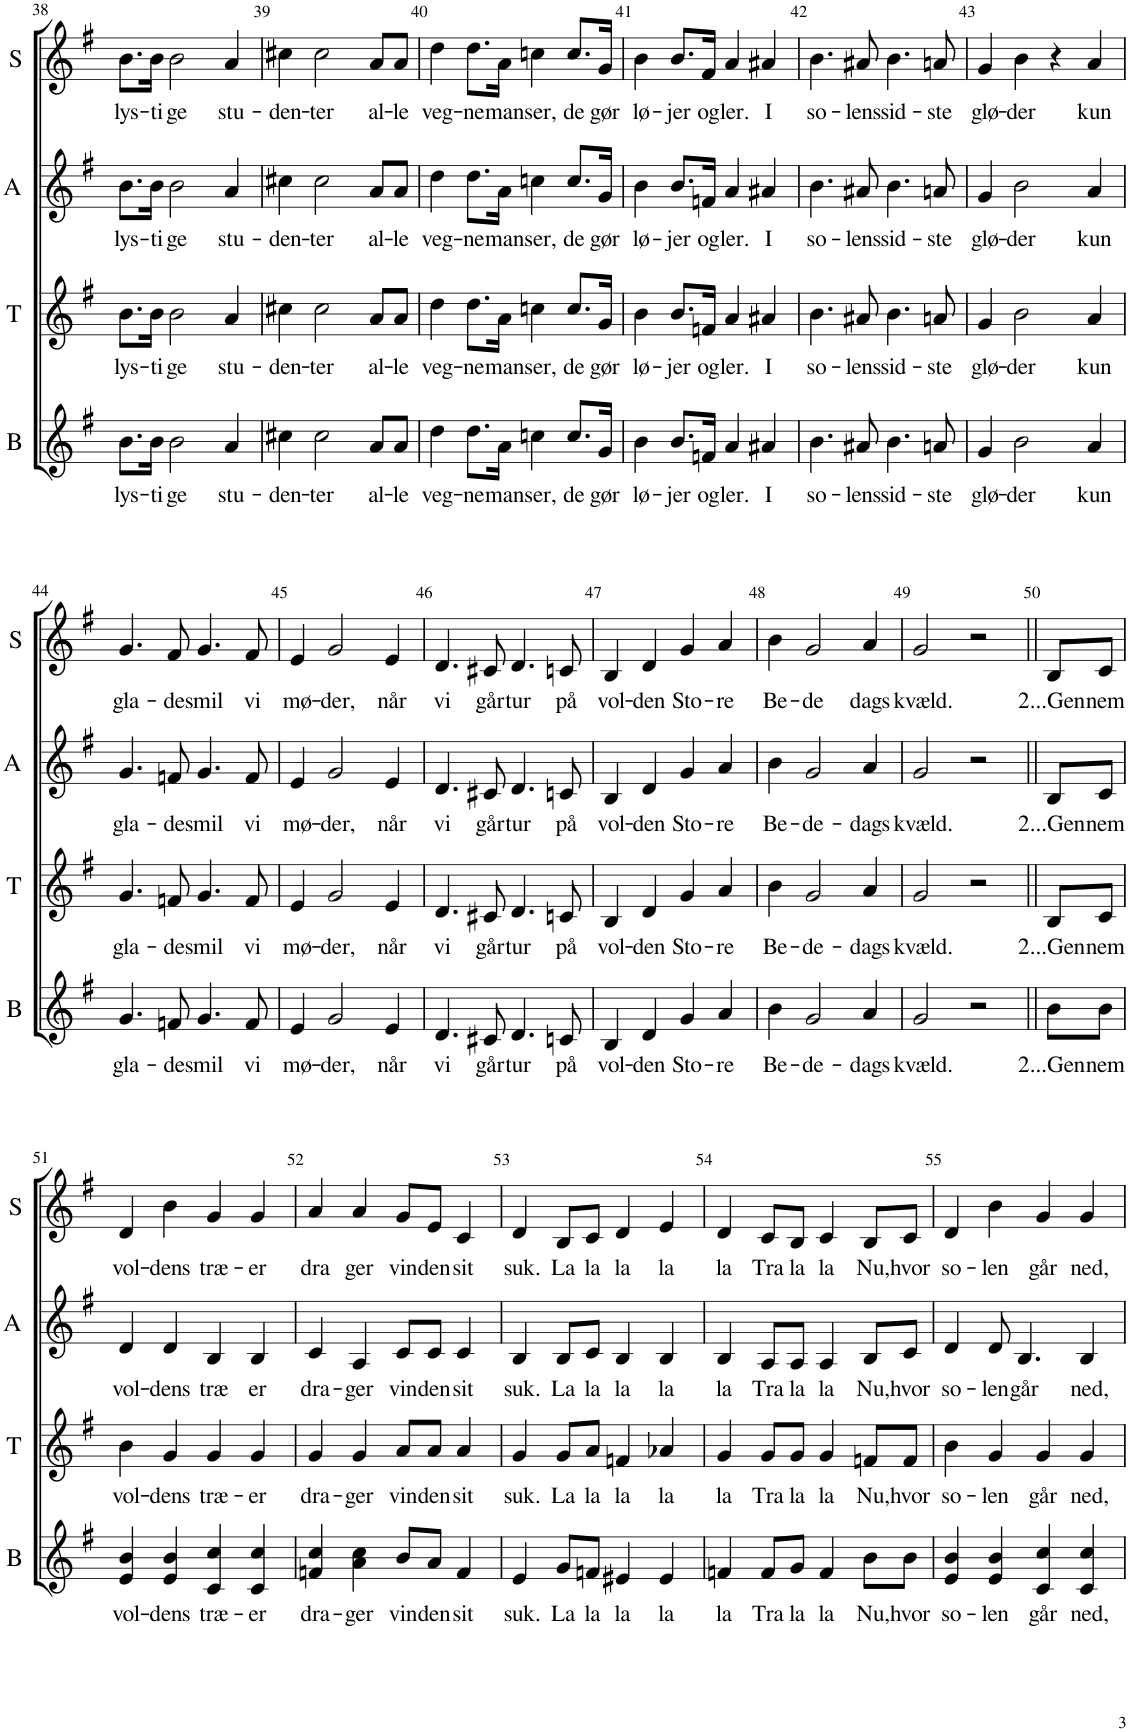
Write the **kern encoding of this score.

**kern	**text	**kern	**text	**kern	**text	**kern	**text
*part4	*part4	*part3	*part3	*part2	*part2	*part1	*part1
*staff4	*staff4	*staff3	*staff3	*staff2	*staff2	*staff1	*staff1
*I"B	*	*I"T	*	*I"A	*	*I"S	*
*I'B	*	*I'T	*	*I'A	*	*I'S	*
!!LO:PB:g=z
*clefG2	*	*clefG2	*	*clefG2	*	*clefG2	*
*k[f#]	*	*k[f#]	*	*k[f#]	*	*k[f#]	*
*M4/4	*	*M4/4	*	*M4/4	*	*M4/4	*
=38	=38	=38	=38	=38	=38	=38	=38
!	!LO:LY:b	!	!LO:LY:b	!	!LO:LY:b	!	!LO:LY:b
8.b\L	lys-	8.b\L	lys-	8.b\L	lys-	8.b\L	lys-
!	!LO:LY:b	!	!LO:LY:b	!	!LO:LY:b	!	!LO:LY:b
16b\Jk	-ti-	16b\Jk	-ti-	16b\Jk	-ti-	16b\Jk	-ti-
!	!LO:LY:b	!	!LO:LY:b	!	!LO:LY:b	!	!LO:LY:b
2b\	-ge	2b\	-ge	2b\	-ge	2b\	-ge
!	!LO:LY:b	!	!LO:LY:b	!	!LO:LY:b	!	!LO:LY:b
4a/	stu-	4a/	stu-	4a/	stu-	4a/	stu-
=39	=39	=39	=39	=39	=39	=39	=39
!	!LO:LY:b	!	!LO:LY:b	!	!LO:LY:b	!	!LO:LY:b
4cc#X\	-den-	4cc#X\	-den-	4cc#X\	-den-	4cc#X\	-den-
!	!LO:LY:b	!	!LO:LY:b	!	!LO:LY:b	!	!LO:LY:b
2cc#\	-ter	2cc#\	-ter	2cc#\	-ter	2cc#\	-ter
!	!LO:LY:b	!	!LO:LY:b	!	!LO:LY:b	!	!LO:LY:b
8a/L	al-	8a/L	al-	8a/L	al-	8a/L	al-
!	!LO:LY:b	!	!LO:LY:b	!	!LO:LY:b	!	!LO:LY:b
8a/J	-le	8a/J	-le	8a/J	-le	8a/J	-le
=40	=40	=40	=40	=40	=40	=40	=40
!	!LO:LY:b	!	!LO:LY:b	!	!LO:LY:b	!	!LO:LY:b
4dd\	veg-	4dd\	veg-	4dd\	veg-	4dd\	veg-
!	!LO:LY:b	!	!LO:LY:b	!	!LO:LY:b	!	!LO:LY:b
8.dd\L	-ne	8.dd\L	-ne	8.dd\L	-ne	8.dd\L	-ne
!	!LO:LY:b	!	!LO:LY:b	!	!LO:LY:b	!	!LO:LY:b
16a\Jk	man	16a\Jk	man	16a\Jk	man	16a\Jk	man
!	!LO:LY:b	!	!LO:LY:b	!	!LO:LY:b	!	!LO:LY:b
4ccn\	ser,	4ccn\	ser,	4ccn\	ser,	4ccn\	ser,
!	!LO:LY:b	!	!LO:LY:b	!	!LO:LY:b	!	!LO:LY:b
8.cc/L	de	8.cc/L	de	8.cc/L	de	8.cc/L	de
!	!LO:LY:b	!	!LO:LY:b	!	!LO:LY:b	!	!LO:LY:b
16g/Jk	gør	16g/Jk	gør	16g/Jk	gør	16g/Jk	gør
=41	=41	=41	=41	=41	=41	=41	=41
!	!LO:LY:b	!	!LO:LY:b	!	!LO:LY:b	!	!LO:LY:b
4b\	lø-	4b\	lø-	4b\	lø-	4b\	lø-
!	!LO:LY:b	!	!LO:LY:b	!	!LO:LY:b	!	!LO:LY:b
8.b/L	-jer	8.b/L	-jer	8.b/L	-jer	8.b/L	-jer
!	!LO:LY:b	!	!LO:LY:b	!	!LO:LY:b	!	!LO:LY:b
16fn/Jk	og	16fn/Jk	og	16fn/Jk	og	16f#/Jk	og
!	!LO:LY:b	!	!LO:LY:b	!	!LO:LY:b	!	!LO:LY:b
4a/	ler.	4a/	ler.	4a/	ler.	4a/	ler.
!	!LO:LY:b	!	!LO:LY:b	!	!LO:LY:b	!	!LO:LY:b
4a#X/	I	4a#X/	I	4a#X/	I	4a#X/	I
=42	=42	=42	=42	=42	=42	=42	=42
!	!LO:LY:b	!	!LO:LY:b	!	!LO:LY:b	!	!LO:LY:b
4.b\	so-	4.b\	so-	4.b\	so-	4.b\	so-
!	!LO:LY:b	!	!LO:LY:b	!	!LO:LY:b	!	!LO:LY:b
8a#X/	-lens	8a#X/	-lens	8a#X/	-lens	8a#X/	-lens
!	!LO:LY:b	!	!LO:LY:b	!	!LO:LY:b	!	!LO:LY:b
4.b\	sid-	4.b\	sid-	4.b\	sid-	4.b\	sid-
!	!LO:LY:b	!	!LO:LY:b	!	!LO:LY:b	!	!LO:LY:b
8an/	-ste	8an/	-ste	8an/	-ste	8an/	-ste
=43	=43	=43	=43	=43	=43	=43	=43
!	!LO:LY:b	!	!LO:LY:b	!	!LO:LY:b	!	!LO:LY:b
4g/	glø-	4g/	glø-	4g/	glø-	4g/	glø-
!	!LO:LY:b	!	!LO:LY:b	!	!LO:LY:b	!	!LO:LY:b
2b\	-der	2b\	-der	2b\	-der	4b\	-der
.	.	.	.	.	.	4r	.
!	!LO:LY:b	!	!LO:LY:b	!	!LO:LY:b	!	!LO:LY:b
4a/	kun	4a/	kun	4a/	kun	4a/	kun
!!LO:LB:g=z
=44	=44	=44	=44	=44	=44	=44	=44
!	!LO:LY:b	!	!LO:LY:b	!	!LO:LY:b	!	!LO:LY:b
4.g/	gla-	4.g/	gla-	4.g/	gla-	4.g/	gla-
!	!LO:LY:b	!	!LO:LY:b	!	!LO:LY:b	!	!LO:LY:b
8fn/	-de	8fn/	-de	8fn/	-de	8f#/	-de
!	!LO:LY:b	!	!LO:LY:b	!	!LO:LY:b	!	!LO:LY:b
4.g/	smil	4.g/	smil	4.g/	smil	4.g/	smil
!	!LO:LY:b	!	!LO:LY:b	!	!LO:LY:b	!	!LO:LY:b
8f/	vi	8f/	vi	8f/	vi	8f#/	vi
=45	=45	=45	=45	=45	=45	=45	=45
!	!LO:LY:b	!	!LO:LY:b	!	!LO:LY:b	!	!LO:LY:b
4e/	mø-	4e/	mø-	4e/	mø-	4e/	mø-
!	!LO:LY:b	!	!LO:LY:b	!	!LO:LY:b	!	!LO:LY:b
2g/	-der,	2g/	-der,	2g/	-der,	2g/	-der,
!	!LO:LY:b	!	!LO:LY:b	!	!LO:LY:b	!	!LO:LY:b
4e/	når	4e/	når	4e/	når	4e/	når
=46	=46	=46	=46	=46	=46	=46	=46
!	!LO:LY:b	!	!LO:LY:b	!	!LO:LY:b	!	!LO:LY:b
4.d/	vi	4.d/	vi	4.d/	vi	4.d/	vi
!	!LO:LY:b	!	!LO:LY:b	!	!LO:LY:b	!	!LO:LY:b
8c#X/	går	8c#X/	går	8c#X/	går	8c#X/	går
!	!LO:LY:b	!	!LO:LY:b	!	!LO:LY:b	!	!LO:LY:b
4.d/	tur	4.d/	tur	4.d/	tur	4.d/	tur
!	!LO:LY:b	!	!LO:LY:b	!	!LO:LY:b	!	!LO:LY:b
8cn/	på	8cn/	på	8cn/	på	8cn/	på
=47	=47	=47	=47	=47	=47	=47	=47
!	!LO:LY:b	!	!LO:LY:b	!	!LO:LY:b	!	!LO:LY:b
4B/	vol-	4B/	vol-	4B/	vol-	4B/	vol-
!	!LO:LY:b	!	!LO:LY:b	!	!LO:LY:b	!	!LO:LY:b
4d/	-den	4d/	-den	4d/	-den	4d/	-den
!	!LO:LY:b	!	!LO:LY:b	!	!LO:LY:b	!	!LO:LY:b
4g/	Sto-	4g/	Sto-	4g/	Sto-	4g/	Sto-
!	!LO:LY:b	!	!LO:LY:b	!	!LO:LY:b	!	!LO:LY:b
4a/	-re	4a/	-re	4a/	-re	4a/	-re
=48	=48	=48	=48	=48	=48	=48	=48
!	!LO:LY:b	!	!LO:LY:b	!	!LO:LY:b	!	!LO:LY:b
4b\	Be-	4b\	Be-	4b\	Be-	4b\	Be-
!	!LO:LY:b	!	!LO:LY:b	!	!LO:LY:b	!	!LO:LY:b
2g/	-de-	2g/	-de-	2g/	-de-	2g/	-de
!	!LO:LY:b	!	!LO:LY:b	!	!LO:LY:b	!	!LO:LY:b
4a/	-dags	4a/	-dags	4a/	-dags	4a/	dags
=49	=49	=49	=49	=49	=49	=49	=49
!	!LO:LY:b	!	!LO:LY:b	!	!LO:LY:b	!	!LO:LY:b
2g/	kvæld.	2g/	kvæld.	2g/	kvæld.	2g/	kvæld.
2r	.	2r	.	2r	.	2r	.
=50||	=50||	=50||	=50||	=50||	=50||	=50||	=50||
!	!LO:LY:b	!	!LO:LY:b	!	!LO:LY:b	!	!LO:LY:b
8b\L	2...Gen-	8B/L	2...Gen-	8B/L	2...Gen-	8B/L	2...Gen-
!	!LO:LY:b	!	!LO:LY:b	!	!LO:LY:b	!	!LO:LY:b
8b\J	-nem	8c/J	-nem	8c/J	-nem	8c/J	-nem
!!LO:LB:g=z
=51	=51	=51	=51	=51	=51	=51	=51
!	!LO:LY:b	!	!LO:LY:b	!	!LO:LY:b	!	!LO:LY:b
4e/ 4b/	vol-	4b\	vol-	4d/	vol-	4d/	vol-
!	!LO:LY:b	!	!LO:LY:b	!	!LO:LY:b	!	!LO:LY:b
4e/ 4b/	-dens	4g/	-dens	4d/	-dens	4b\	-dens
!	!LO:LY:b	!	!LO:LY:b	!	!LO:LY:b	!	!LO:LY:b
4c/ 4cc/	træ-	4g/	træ-	4B/	træ	4g/	træ-
!	!LO:LY:b	!	!LO:LY:b	!	!LO:LY:b	!	!LO:LY:b
4c/ 4cc/	-er	4g/	-er	4B/	-er	4g/	-er
=52	=52	=52	=52	=52	=52	=52	=52
!	!LO:LY:b	!	!LO:LY:b	!	!LO:LY:b	!	!LO:LY:b
4fn/ 4cc/	dra-	4g/	dra-	4c/	dra-	4a/	dra
!	!LO:LY:b	!	!LO:LY:b	!	!LO:LY:b	!	!LO:LY:b
4a\ 4cc\	-ger	4g/	-ger	4A/	-ger	4a/	-ger
!	!LO:LY:b	!	!LO:LY:b	!	!LO:LY:b	!	!LO:LY:b
8b/L	vin-	8a/L	vin-	8c/L	vin-	8g/L	vin-
!	!LO:LY:b	!	!LO:LY:b	!	!LO:LY:b	!	!LO:LY:b
8a/J	-den	8a/J	-den	8c/J	-den	8e/J	-den
!	!LO:LY:b	!	!LO:LY:b	!	!LO:LY:b	!	!LO:LY:b
4f/	sit	4a/	sit	4c/	sit	4c/	sit
=53	=53	=53	=53	=53	=53	=53	=53
!	!LO:LY:b	!	!LO:LY:b	!	!LO:LY:b	!	!LO:LY:b
4e/	suk.	4g/	suk.	4B/	suk.	4d/	suk.
!	!LO:LY:b	!	!LO:LY:b	!	!LO:LY:b	!	!LO:LY:b
8g/L	La	8g/L	La	8B/L	La	8B/L	La
!	!LO:LY:b	!	!LO:LY:b	!	!LO:LY:b	!	!LO:LY:b
8fn/J	la	8a/J	la	8c/J	la	8c/J	la
!	!LO:LY:b	!	!LO:LY:b	!	!LO:LY:b	!	!LO:LY:b
4e#X/	la	4fn/	la	4B/	la	4d/	la
!	!LO:LY:b	!	!LO:LY:b	!	!LO:LY:b	!	!LO:LY:b
4e#/	la	4a-X/	la	4B/	la	4e/	la
=54	=54	=54	=54	=54	=54	=54	=54
!	!LO:LY:b	!	!LO:LY:b	!	!LO:LY:b	!	!LO:LY:b
4fn/	la	4g/	la	4B/	la	4d/	la
!	!LO:LY:b	!	!LO:LY:b	!	!LO:LY:b	!	!LO:LY:b
8f/L	Tra	8g/L	Tra	8A/L	Tra	8c/L	Tra
!	!LO:LY:b	!	!LO:LY:b	!	!LO:LY:b	!	!LO:LY:b
8g/J	la	8g/J	la	8A/J	la	8B/J	la
!	!LO:LY:b	!	!LO:LY:b	!	!LO:LY:b	!	!LO:LY:b
4f/	la	4g/	la	4A/	la	4c/	la
!	!LO:LY:b	!	!LO:LY:b	!	!LO:LY:b	!	!LO:LY:b
8b\L	Nu,	8fn/L	Nu,	8B/L	Nu,	8B/L	Nu,
!	!LO:LY:b	!	!LO:LY:b	!	!LO:LY:b	!	!LO:LY:b
8b\J	hvor	8f/J	hvor	8c/J	hvor	8c/J	hvor
=55	=55	=55	=55	=55	=55	=55	=55
!	!LO:LY:b	!	!LO:LY:b	!	!LO:LY:b	!	!LO:LY:b
4e/ 4b/	so-	4b\	so-	4d/	so-	4d/	so-
!	!LO:LY:b	!	!LO:LY:b	!	!LO:LY:b	!	!LO:LY:b
4e/ 4b/	-len	4g/	-len	8d/	-len	4b\	-len
!	!	!	!	!	!LO:LY:b	!	!
.	.	.	.	4.B/	går	.	.
!	!LO:LY:b	!	!LO:LY:b	!	!	!	!LO:LY:b
4c/ 4cc/	går	4g/	går	.	.	4g/	går
!	!LO:LY:b	!	!LO:LY:b	!	!LO:LY:b	!	!LO:LY:b
4c/ 4cc/	ned,	4g/	ned,	4B/	ned,	4g/	ned,
=	=	=	=	=	=	=	=
*-	*-	*-	*-	*-	*-	*-	*-
